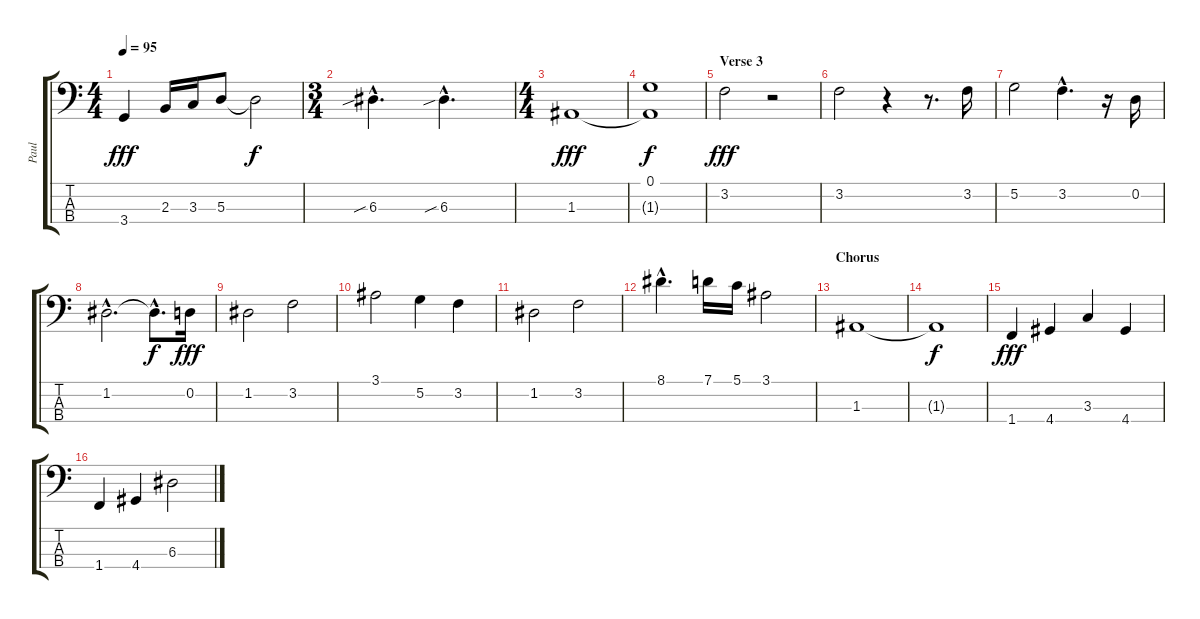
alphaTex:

\track ("Paul" "Paul") {instrument electricbasspick}
\staff {score tabs}
\tuning (G2 D2 A1 E1) {hide}
\ts (4 4)
\tempo 95
\clef f4
\ks c
3.4.4{dy fff} 2.3.16 3.3.16 5.3.8 5.3{t}.2{dy f} |
\ts (3 4)
6.3{sib hac}.4{d} 6.3{sib hac}.4{d} |
\ts (4 4)
1.3.1{dy fff} |
(0.1 1.3{t}).1{dy f} |
\section ("" "Verse 3")
3.2.2{dy fff} r.2 |
3.2.2 r.4 r.8{d} 3.2.16 |
5.2.2 3.2{hac}.4{d} r.16 0.2.16 |
1.2{hac}.2{d} 1.2{hac t}.8{d dy f} 0.2.16{dy fff} |
1.2.2 3.2.2 |
3.1.2 5.2.4 3.2.4 |
1.2.2 3.2.2 |
8.1{hac}.4{d} 7.1.16 5.1.16 3.1.2 |
\section ("" "Chorus")
1.3.1 |
1.3{t}.1{dy f} |
1.4.4{dy fff} 4.4.4 3.3.4 4.4.4 |
1.4.4 4.4.4 6.3.2
